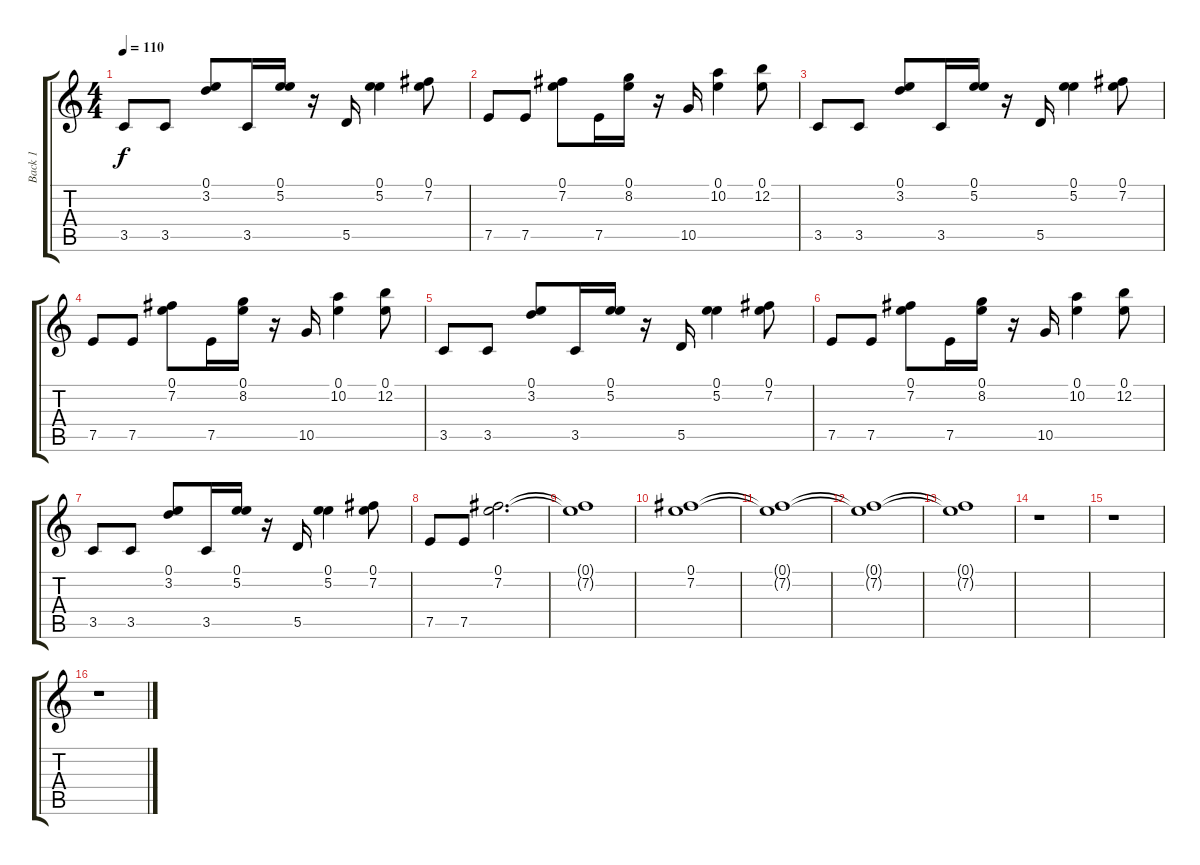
\track ("Back 1" "Back 1") {instrument electricguitarclean}
\staff {score tabs}
\tuning (E4 B3 G3 D3 A2 E2) {hide}
\ts (4 4)
\tempo 110
\clef g2
\ks c
3.5.8{dy f} 3.5.8 (0.1 3.2).8 3.5.16 (0.1 5.2).16 r.16 5.5.16 (0.1 5.2).4 (0.1 7.2).8 |
7.5.8 7.5.8 (0.1 7.2).8 7.5.16 (0.1 8.2).16 r.16 10.5.16 (0.1 10.2).4 (0.1 12.2).8 |
3.5.8 3.5.8 (0.1 3.2).8 3.5.16 (0.1 5.2).16 r.16 5.5.16 (0.1 5.2).4 (0.1 7.2).8 |
7.5.8 7.5.8 (0.1 7.2).8 7.5.16 (0.1 8.2).16 r.16 10.5.16 (0.1 10.2).4 (0.1 12.2).8 |
3.5.8 3.5.8 (0.1 3.2).8 3.5.16 (0.1 5.2).16 r.16 5.5.16 (0.1 5.2).4 (0.1 7.2).8 |
7.5.8 7.5.8 (0.1 7.2).8 7.5.16 (0.1 8.2).16 r.16 10.5.16 (0.1 10.2).4 (0.1 12.2).8 |
3.5.8 3.5.8 (0.1 3.2).8 3.5.16 (0.1 5.2).16 r.16 5.5.16 (0.1 5.2).4 (0.1 7.2).8 |
7.5.8 7.5.8 (0.1 7.2).2{d} |
(0.1{t} 7.2{t}).1 |
(0.1 7.2).1 |
(0.1{t} 7.2{t}).1 |
(0.1{t} 7.2{t}).1 |
(0.1{t} 7.2{t}).1 |
r.1 |
r.1 |
r.1
